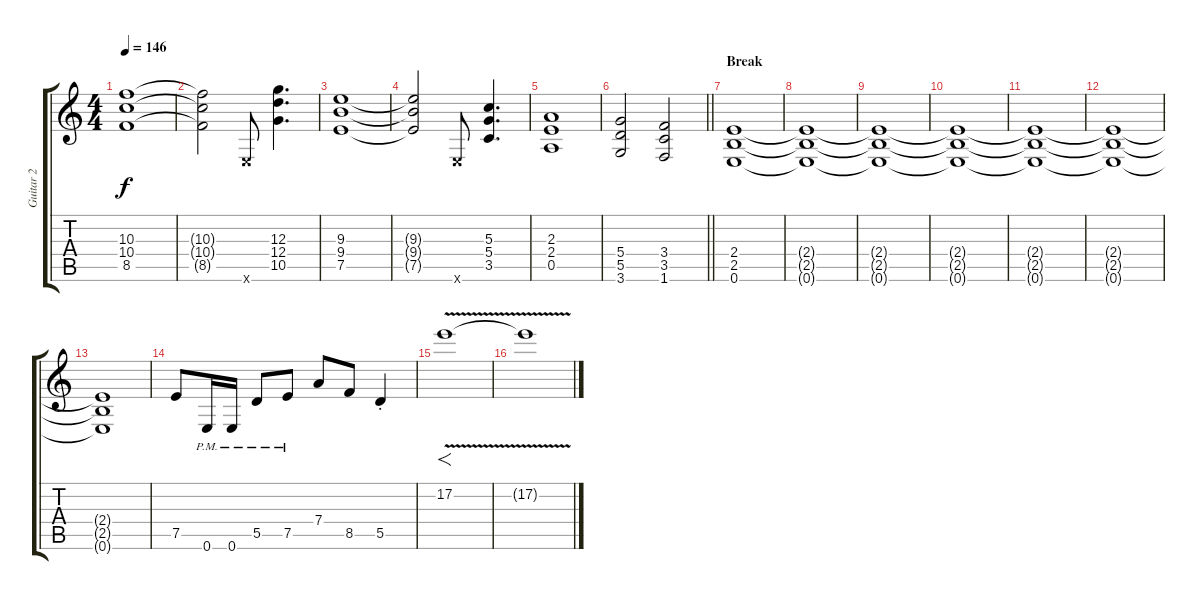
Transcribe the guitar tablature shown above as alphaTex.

\track ("Guitar 2" "Guitar 2") {instrument distortionguitar}
\staff {score tabs}
\tuning (E4 B3 G3 D3 A2 E2) {hide}
\ts (4 4)
\tempo 146
\clef g2
\ks c
(10.3 10.4 8.5).1{dy f} |
(10.3{t} 10.4{t} 8.5{t}).2 0.6{x}.8 (12.3 12.4 10.5).4{d} |
(9.3 9.4 7.5).1 |
(9.3{t} 9.4{t} 7.5{t}).2 0.6{x}.8 (5.3 5.4 3.5).4{d} |
(2.3 2.4 0.5).1 |
\barLineRight lightlight
(5.4 5.5 3.6).2 (3.4 3.5 1.6).2 |
\section ("" "Break")
(2.4 2.5 0.6).1 |
(2.4{t} 2.5{t} 0.6{t}).1 |
(2.4{t} 2.5{t} 0.6{t}).1 |
(2.4{t} 2.5{t} 0.6{t}).1 |
(2.4{t} 2.5{t} 0.6{t}).1 |
(2.4{t} 2.5{t} 0.6{t}).1 |
(2.4{t} 2.5{t} 0.6{t}).1 |
7.5.8 0.6{pm}.16 0.6{pm}.16 5.5{pm}.8 7.5{pm}.8 7.4.8 8.5.8 5.5{st}.4 |
17.2{v}.1{f} |
17.2{t}.1
